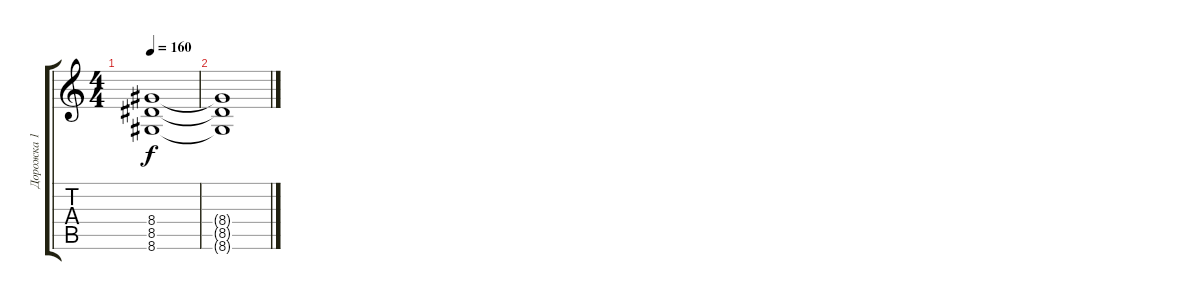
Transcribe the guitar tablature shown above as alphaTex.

\track ("Дорожка 1" "Дорожка 1") {instrument distortionguitar}
\staff {score tabs}
\tuning (D4 A3 F3 C3 G2 C2) {hide}
\ts (4 4)
\tempo 160
\clef g2
\ks c
(8.4 8.5 8.6).1{dy f} |
(8.4{t} 8.5{t} 8.6{t}).1
